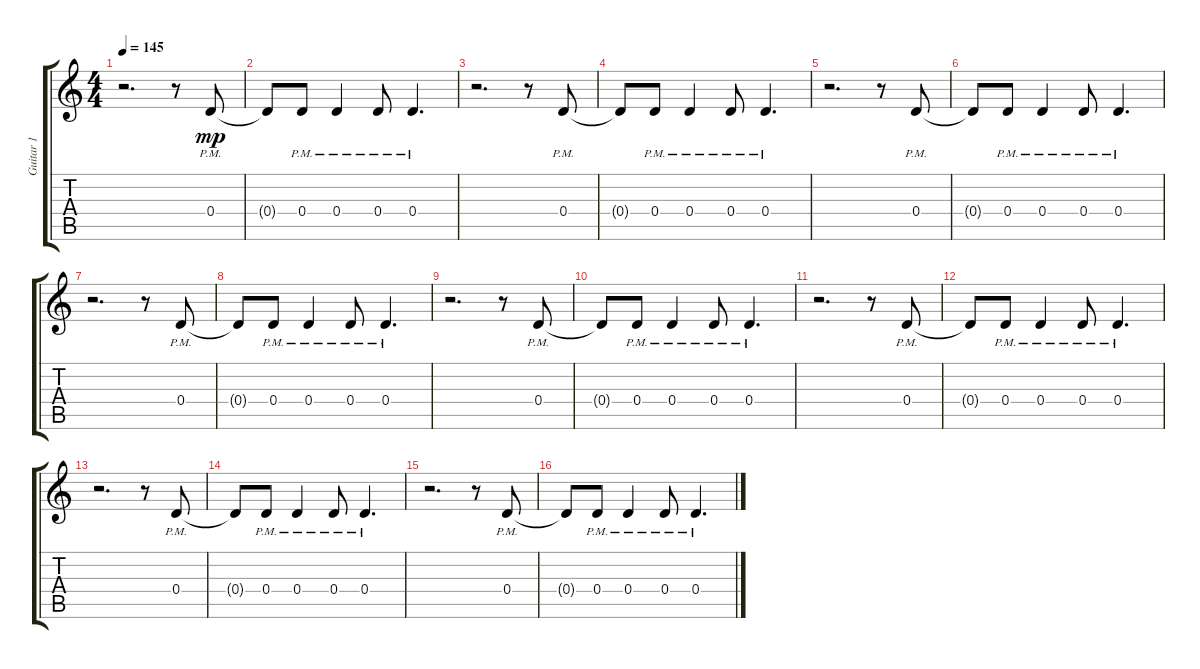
\track ("Guitar 1" "Guitar 1") {instrument electricguitarclean}
\staff {score tabs}
\tuning (E4 B3 G3 D3 A2 D2) {hide}
\ts (4 4)
\tempo 145
\clef g2
\ks c
r.2{d dy mp} r.8 0.4{pm}.8 |
0.4{t}.8 0.4{pm}.8 0.4{pm}.4 0.4{pm}.8 0.4{pm}.4{d} |
r.2{d} r.8 0.4{pm}.8{instrument electricguitarclean} |
0.4{t}.8 0.4{pm}.8 0.4{pm}.4 0.4{pm}.8 0.4{pm}.4{d} |
r.2{d} r.8 0.4{pm}.8 |
0.4{t}.8 0.4{pm}.8 0.4{pm}.4 0.4{pm}.8 0.4{pm}.4{d} |
r.2{d} r.8 0.4{pm}.8{instrument electricguitarclean} |
0.4{t}.8 0.4{pm}.8 0.4{pm}.4 0.4{pm}.8 0.4{pm}.4{d} |
r.2{d} r.8 0.4{pm}.8 |
0.4{t}.8 0.4{pm}.8 0.4{pm}.4 0.4{pm}.8 0.4{pm}.4{d} |
r.2{d} r.8 0.4{pm}.8{instrument electricguitarclean} |
0.4{t}.8 0.4{pm}.8 0.4{pm}.4 0.4{pm}.8 0.4{pm}.4{d} |
r.2{d} r.8 0.4{pm}.8 |
0.4{t}.8 0.4{pm}.8 0.4{pm}.4 0.4{pm}.8 0.4{pm}.4{d} |
r.2{d} r.8 0.4{pm}.8{instrument electricguitarclean} |
0.4{t}.8 0.4{pm}.8 0.4{pm}.4 0.4{pm}.8 0.4{pm}.4{d}
